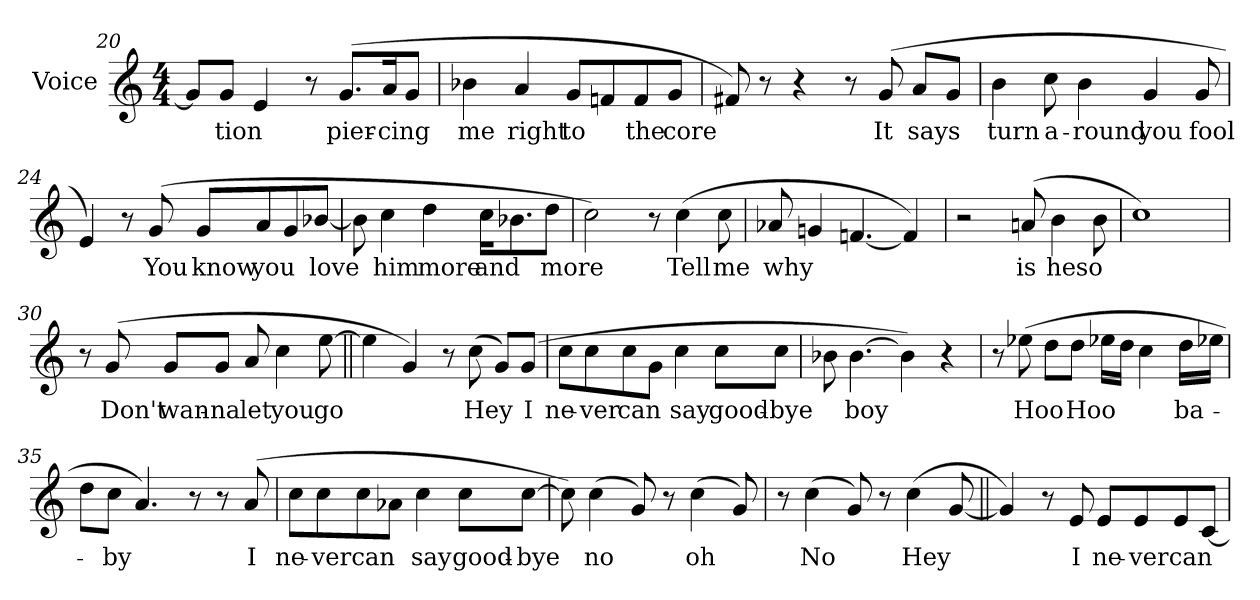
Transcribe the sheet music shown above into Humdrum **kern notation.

**kern	**text
*part1	*part1
*staff1	*staff1
*I"Voice	*
*I'Voice	*
*clefG2	*
*k[]	*
*C:	*
*M4/4	*
=20	=20
8gi/L]	.
!	!LO:LY:b:color=#000000
8gi/J	-tion
4ei/	.
8r	.
!	!LO:LY:b:color=#000000
(8.gi/L	pier-
!	!LO:LY:b:color=#000000
16ai/k	-cing
8gi/J	.
!!LO:LB:g=z
=21	=21
!	!LO:LY:b:color=#000000
4b-Xi\	me
!	!LO:LY:b:color=#000000
4ai/	right
!	!LO:LY:b:color=#000000
8gi/L	to
8fni/	.
!	!LO:LY:b:color=#000000
8fi/	the
!	!LO:LY:b:color=#000000
8gi/J	core
=22	=22
8f#Xi/)	.
8r	.
4r	.
8r	.
!	!LO:LY:b:color=#000000
(8gi/	It
!	!LO:LY:b:color=#000000
8ai/L	says
8gi/J	.
=23	=23
!	!LO:LY:b:color=#000000
4bi\	turn
!	!LO:LY:b:color=#000000
8cci\	a-
!	!LO:LY:b:color=#000000
4bi\	-round
!	!LO:LY:b:color=#000000
4gi/	you
!	!LO:LY:b:color=#000000
8gi/	fool
=24	=24
4ei/)	.
8r	.
!	!LO:LY:b:color=#000000
(8gi/	You
!	!LO:LY:b:color=#000000
8gi/L	know
!	!LO:LY:b:color=#000000
8ai/	you
8gi/	.
!	!LO:LY:b:color=#000000
[8b-Xi/J	love
!!LO:LB:g=z
=25	=25
8b-i\]	.
!	!LO:LY:b:color=#000000
4cci\	him
!	!LO:LY:b:color=#000000
4ddi\	more
!	!LO:LY:b:color=#000000
16cci\KL	and
8.b-Xi\	.
!	!LO:LY:b:color=#000000
8ddi\J	more
=26	=26
2cci\)	.
8r	.
!	!LO:LY:b:color=#000000
(4cci\	Tell
!	!LO:LY:b:color=#000000
8cci\	me
=27	=27
!	!LO:LY:b:color=#000000
8a-Xi/	why
4gni/	.
[4.fni/	.
4fni/])	.
=28	=28
2r	.
!	!LO:LY:b:color=#000000
(8ani/	is
!	!LO:LY:b:color=#000000
4bi\	he
!	!LO:LY:b:color=#000000
8bi\	so
=29	=29
1cci)	.
!!LO:LB:g=z
=30	=30
8r	.
!	!LO:LY:b:color=#000000
(8gi/	Don't
!	!LO:LY:b:color=#000000
8gi/L	wan-
!	!LO:LY:b:color=#000000
8gi/J	-na
!	!LO:LY:b:color=#000000
8ai/	let
!	!LO:LY:b:color=#000000
4cci\	you
!	!LO:LY:b:color=#000000
[8eei\	go
=31||	=31||
4eei\]	.
4gi/)	.
8r	.
!	!LO:LY:b:color=#000000
(8cci\	Hey
8gi/L)	.
!	!LO:LY:b:color=#000000
(8gi/J	I
=32	=32
!	!LO:LY:b:color=#000000
8cci\L	ne-
!	!LO:LY:b:color=#000000
8cci\	-ver
!	!LO:LY:b:color=#000000
8cci\	can
8gi\J	.
!	!LO:LY:b:color=#000000
4cci\	say
!	!LO:LY:b:color=#000000
8cci\L	good-
!	!LO:LY:b:color=#000000
8cci\J	-bye
=33	=33
8b-Xi\	.
!	!LO:LY:b:color=#000000
[4.b-i\	boy
4b-i\])	.
4r	.
!!LO:LB:g=z
=34	=34
8r	.
!	!LO:LY:b:color=#000000
(8ee-Xi\	Hoo
8ddi\L	.
!	!LO:LY:b:color=#000000
8ddi\J	Hoo
16ee-Xi\LL	.
16ddi\JJ	.
4cci\	.
!	!LO:LY:b:color=#000000
16ddi\LL	ba-
16ee-Xi\JJ	.
=35	=35
8ddi\L	.
!	!LO:LY:b:color=#000000
8cci\J	-by
4.ai/)	.
8r	.
8r	.
!	!LO:LY:b:color=#000000
(8ai/	I
=36	=36
!	!LO:LY:b:color=#000000
8cci\L	ne-
!	!LO:LY:b:color=#000000
8cci\	-ver
!	!LO:LY:b:color=#000000
8cci\	can
8a-Xi\J	.
!	!LO:LY:b:color=#000000
4cci\	say
!	!LO:LY:b:color=#000000
8cci\L	good-
!	!LO:LY:b:color=#000000
[8cci\J	-bye
=37	=37
8cci\])	.
!	!LO:LY:b:color=#000000
(4cci\	no
8gi/)	.
8r	.
!	!LO:LY:b:color=#000000
(4cci\	oh
8gi/)	.
!!LO:LB:g=z
=38	=38
8r	.
!	!LO:LY:b:color=#000000
(4cci\	No
8gi/)	.
8r	.
!	!LO:LY:b:color=#000000
(4cci\	Hey
[8gi/	.
=39||	=39||
4gi/])	.
8r	.
!	!LO:LY:b:color=#000000
8ei/	I
!	!LO:LY:b:color=#000000
8ei/L	ne-
!	!LO:LY:b:color=#000000
8ei/	-ver
!	!LO:LY:b:color=#000000
8ei/	can
[8ci/J	.
=	=
*-	*-
